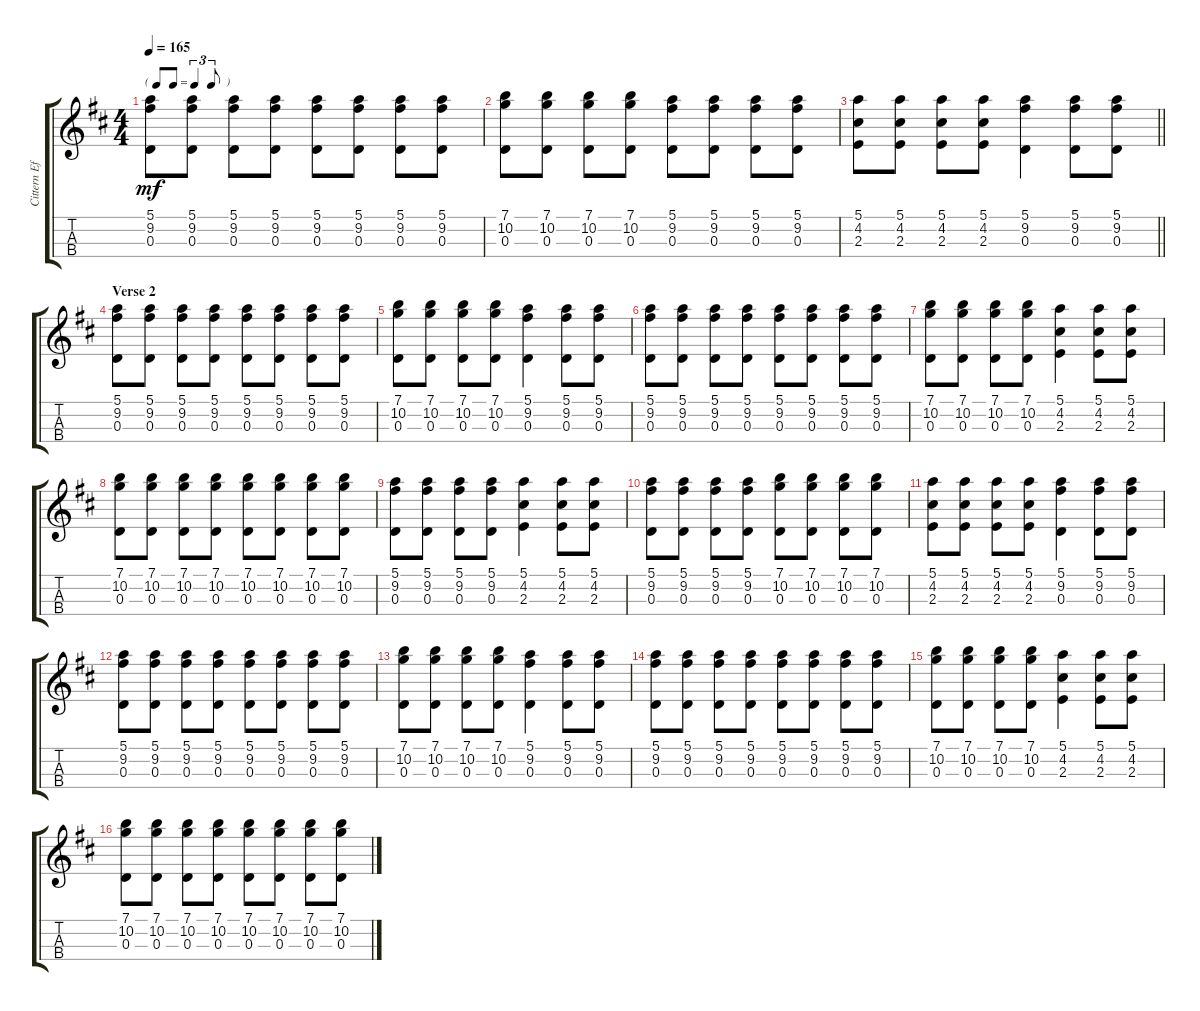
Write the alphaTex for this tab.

\track ("Cittern Effect" "Cittern Ef") {instrument koto}
\staff {score tabs}
\tuning (E5 A4 D4 G3) {hide}
\ts (4 4)
\tf triplet8th
\tempo 165
\clef g2
\ks d
(5.1 9.2 0.3).8{dy mf} (5.1 9.2 0.3).8 (5.1 9.2 0.3).8 (5.1 9.2 0.3).8 (5.1 9.2 0.3).8 (5.1 9.2 0.3).8 (5.1 9.2 0.3).8 (5.1 9.2 0.3).8 |
(7.1 10.2 0.3).8 (7.1 10.2 0.3).8 (7.1 10.2 0.3).8 (7.1 10.2 0.3).8 (5.1 9.2 0.3).8 (5.1 9.2 0.3).8 (5.1 9.2 0.3).8 (5.1 9.2 0.3).8 |
\barLineRight lightlight
(5.1 4.2 2.3).8 (5.1 4.2 2.3).8 (5.1 4.2 2.3).8 (5.1 4.2 2.3).8 (5.1 9.2 0.3).4 (5.1 9.2 0.3).8 (5.1 9.2 0.3).8 |
\section ("" "Verse 2")
(5.1 9.2 0.3).8 (5.1 9.2 0.3).8 (5.1 9.2 0.3).8 (5.1 9.2 0.3).8 (5.1 9.2 0.3).8 (5.1 9.2 0.3).8 (5.1 9.2 0.3).8 (5.1 9.2 0.3).8 |
(7.1 10.2 0.3).8 (7.1 10.2 0.3).8 (7.1 10.2 0.3).8 (7.1 10.2 0.3).8 (5.1 9.2 0.3).4 (5.1 9.2 0.3).8 (5.1 9.2 0.3).8 |
(5.1 9.2 0.3).8 (5.1 9.2 0.3).8 (5.1 9.2 0.3).8 (5.1 9.2 0.3).8 (5.1 9.2 0.3).8 (5.1 9.2 0.3).8 (5.1 9.2 0.3).8 (5.1 9.2 0.3).8 |
(7.1 10.2 0.3).8 (7.1 10.2 0.3).8 (7.1 10.2 0.3).8 (7.1 10.2 0.3).8 (5.1 4.2 2.3).4 (5.1 4.2 2.3).8 (5.1 4.2 2.3).8 |
(7.1 10.2 0.3).8 (7.1 10.2 0.3).8 (7.1 10.2 0.3).8 (7.1 10.2 0.3).8 (7.1 10.2 0.3).8 (7.1 10.2 0.3).8 (7.1 10.2 0.3).8 (7.1 10.2 0.3).8 |
(5.1 9.2 0.3).8 (5.1 9.2 0.3).8 (5.1 9.2 0.3).8 (5.1 9.2 0.3).8 (5.1 4.2 2.3).4 (5.1 4.2 2.3).8 (5.1 4.2 2.3).8 |
(5.1 9.2 0.3).8 (5.1 9.2 0.3).8 (5.1 9.2 0.3).8 (5.1 9.2 0.3).8 (7.1 10.2 0.3).8 (7.1 10.2 0.3).8 (7.1 10.2 0.3).8 (7.1 10.2 0.3).8 |
(5.1 4.2 2.3).8 (5.1 4.2 2.3).8 (5.1 4.2 2.3).8 (5.1 4.2 2.3).8 (5.1 9.2 0.3).4 (5.1 9.2 0.3).8 (5.1 9.2 0.3).8 |
(5.1 9.2 0.3).8 (5.1 9.2 0.3).8 (5.1 9.2 0.3).8 (5.1 9.2 0.3).8 (5.1 9.2 0.3).8 (5.1 9.2 0.3).8 (5.1 9.2 0.3).8 (5.1 9.2 0.3).8 |
(7.1 10.2 0.3).8 (7.1 10.2 0.3).8 (7.1 10.2 0.3).8 (7.1 10.2 0.3).8 (5.1 9.2 0.3).4 (5.1 9.2 0.3).8 (5.1 9.2 0.3).8 |
(5.1 9.2 0.3).8 (5.1 9.2 0.3).8 (5.1 9.2 0.3).8 (5.1 9.2 0.3).8 (5.1 9.2 0.3).8 (5.1 9.2 0.3).8 (5.1 9.2 0.3).8 (5.1 9.2 0.3).8 |
(7.1 10.2 0.3).8 (7.1 10.2 0.3).8 (7.1 10.2 0.3).8 (7.1 10.2 0.3).8 (5.1 4.2 2.3).4 (5.1 4.2 2.3).8 (5.1 4.2 2.3).8 |
(7.1 10.2 0.3).8 (7.1 10.2 0.3).8 (7.1 10.2 0.3).8 (7.1 10.2 0.3).8 (7.1 10.2 0.3).8 (7.1 10.2 0.3).8 (7.1 10.2 0.3).8 (7.1 10.2 0.3).8
